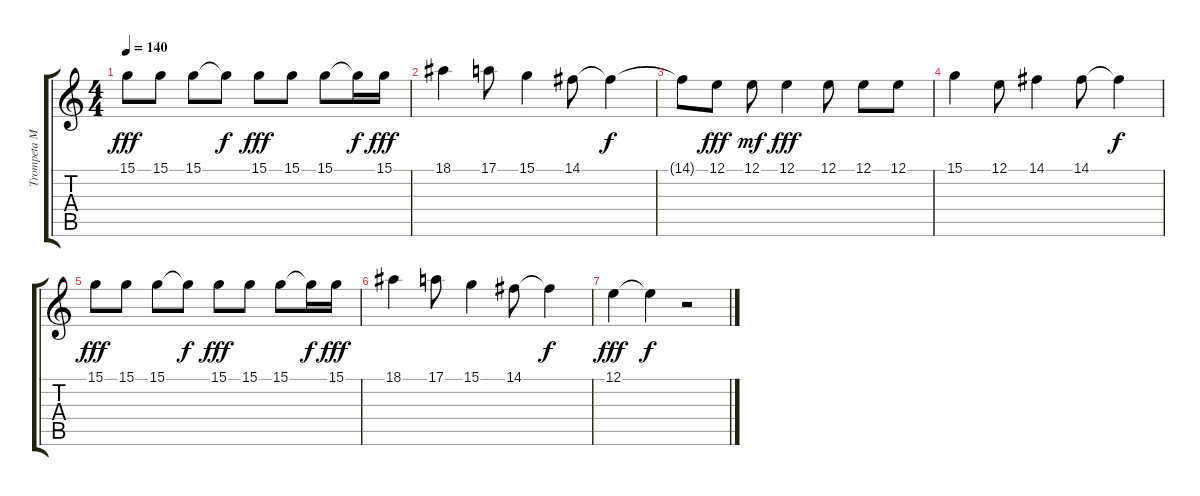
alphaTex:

\track ("Trompeta Manuel Moncada" "Trompeta M") {instrument trumpet}
\staff {score tabs}
\tuning (E4 B3 G3 D3 A2 E2) {hide}
\ts (4 4)
\tempo 140
\clef g2
\ks c
15.1.8{dy fff} 15.1.8 15.1.8 15.1{t}.8{dy f} 15.1.8{dy fff} 15.1.8 15.1.8 15.1{t}.16{dy f} 15.1.16{dy fff} |
18.1.4 17.1.8 15.1.4 14.1.8 14.1{t}.4{dy f} |
14.1{t}.8 12.1.8{dy fff} 12.1.8{dy mf} 12.1.4{dy fff} 12.1.8 12.1.8 12.1.8 |
15.1.4 12.1.8 14.1.4 14.1.8 14.1{t}.4{dy f} |
15.1.8{dy fff} 15.1.8 15.1.8 15.1{t}.8{dy f} 15.1.8{dy fff} 15.1.8 15.1.8 15.1{t}.16{dy f} 15.1.16{dy fff} |
18.1.4 17.1.8 15.1.4 14.1.8 14.1{t}.4{dy f} |
12.1.4{dy fff} 12.1{t}.4{dy f} r.2
